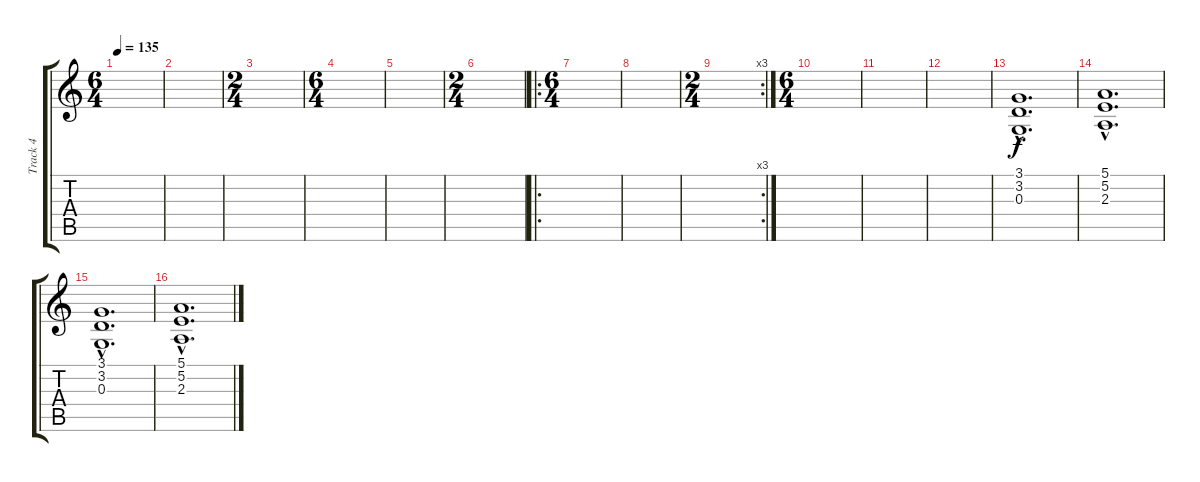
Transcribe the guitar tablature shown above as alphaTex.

\track ("Track 4" "Track 4") {instrument violin}
\staff {score tabs}
\tuning (E4 B3 G3 D3 A2 E2) {hide}
\ts (6 4)
\tempo 135
\clef g2
\ks c
|
|
\ts (2 4)
|
\ts (6 4)
|
|
\ts (2 4)
|
\ro
\ts (6 4)
|
|
\rc 3
\ts (2 4)
|
\ts (6 4)
|
|
|
(3.1{hac} 3.2{hac} 0.3{hac}).1{d} |
(5.1{hac} 5.2{hac} 2.3{hac}).1{d} |
(3.1{hac} 3.2{hac} 0.3{hac}).1{d} |
(5.1{hac} 5.2{hac} 2.3{hac}).1{d}
